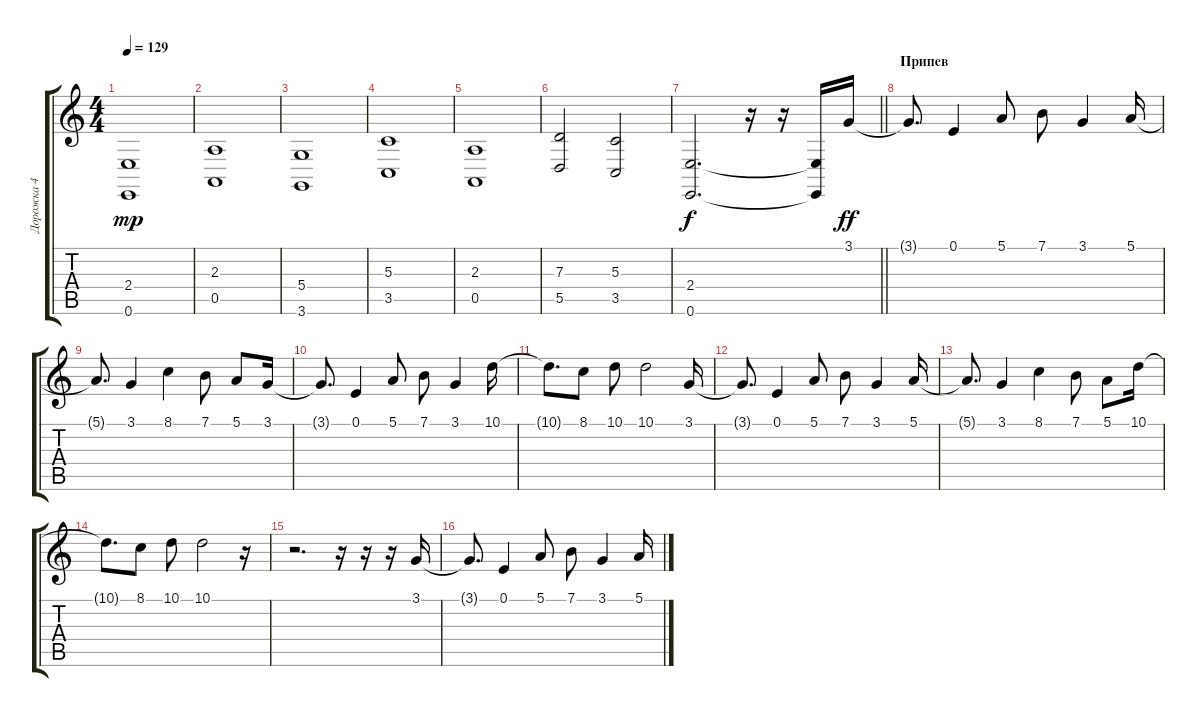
\track ("Дорожка 4" "Дорожка 4") {instrument lead5charang}
\staff {score tabs}
\tuning (E4 B3 G3 D3 A2 E2) {hide}
\ts (4 4)
\tempo 129
\clef g2
\ks c
(2.4{t} 0.6{t}).1{dy mp} |
(2.3 0.5).1 |
(5.4 3.6).1 |
(5.3 3.5).1 |
(2.3 0.5).1 |
(7.3 5.5).2 (5.3 3.5).2 |
\barLineRight lightlight
(2.4 0.6).2{d dy f} r.16 r.16 (2.4{t} 0.6{t}).16 3.1.16{dy ff} |
\section ("" "Припев")
3.1{t}.8{d instrument lead5charang} 0.1.4 5.1.8 7.1.8 3.1.4 5.1.16 |
5.1{t}.8{d} 3.1.4 8.1.4 7.1.8 5.1.8 3.1.16 |
3.1{t}.8{d instrument lead5charang} 0.1.4 5.1.8 7.1.8 3.1.4 10.1.16 |
10.1{t}.8{d} 8.1.8 10.1.8 10.1.2 3.1.16 |
3.1{t}.8{d instrument lead5charang} 0.1.4 5.1.8 7.1.8 3.1.4 5.1.16 |
5.1{t}.8{d} 3.1.4 8.1.4 7.1.8 5.1.8 10.1.16 |
10.1{t}.8{d} 8.1.8 10.1.8 10.1.2 r.16 |
r.2{d} r.16 r.16 r.16 3.1.16 |
3.1{t}.8{d instrument lead5charang} 0.1.4 5.1.8 7.1.8 3.1.4 5.1.16
